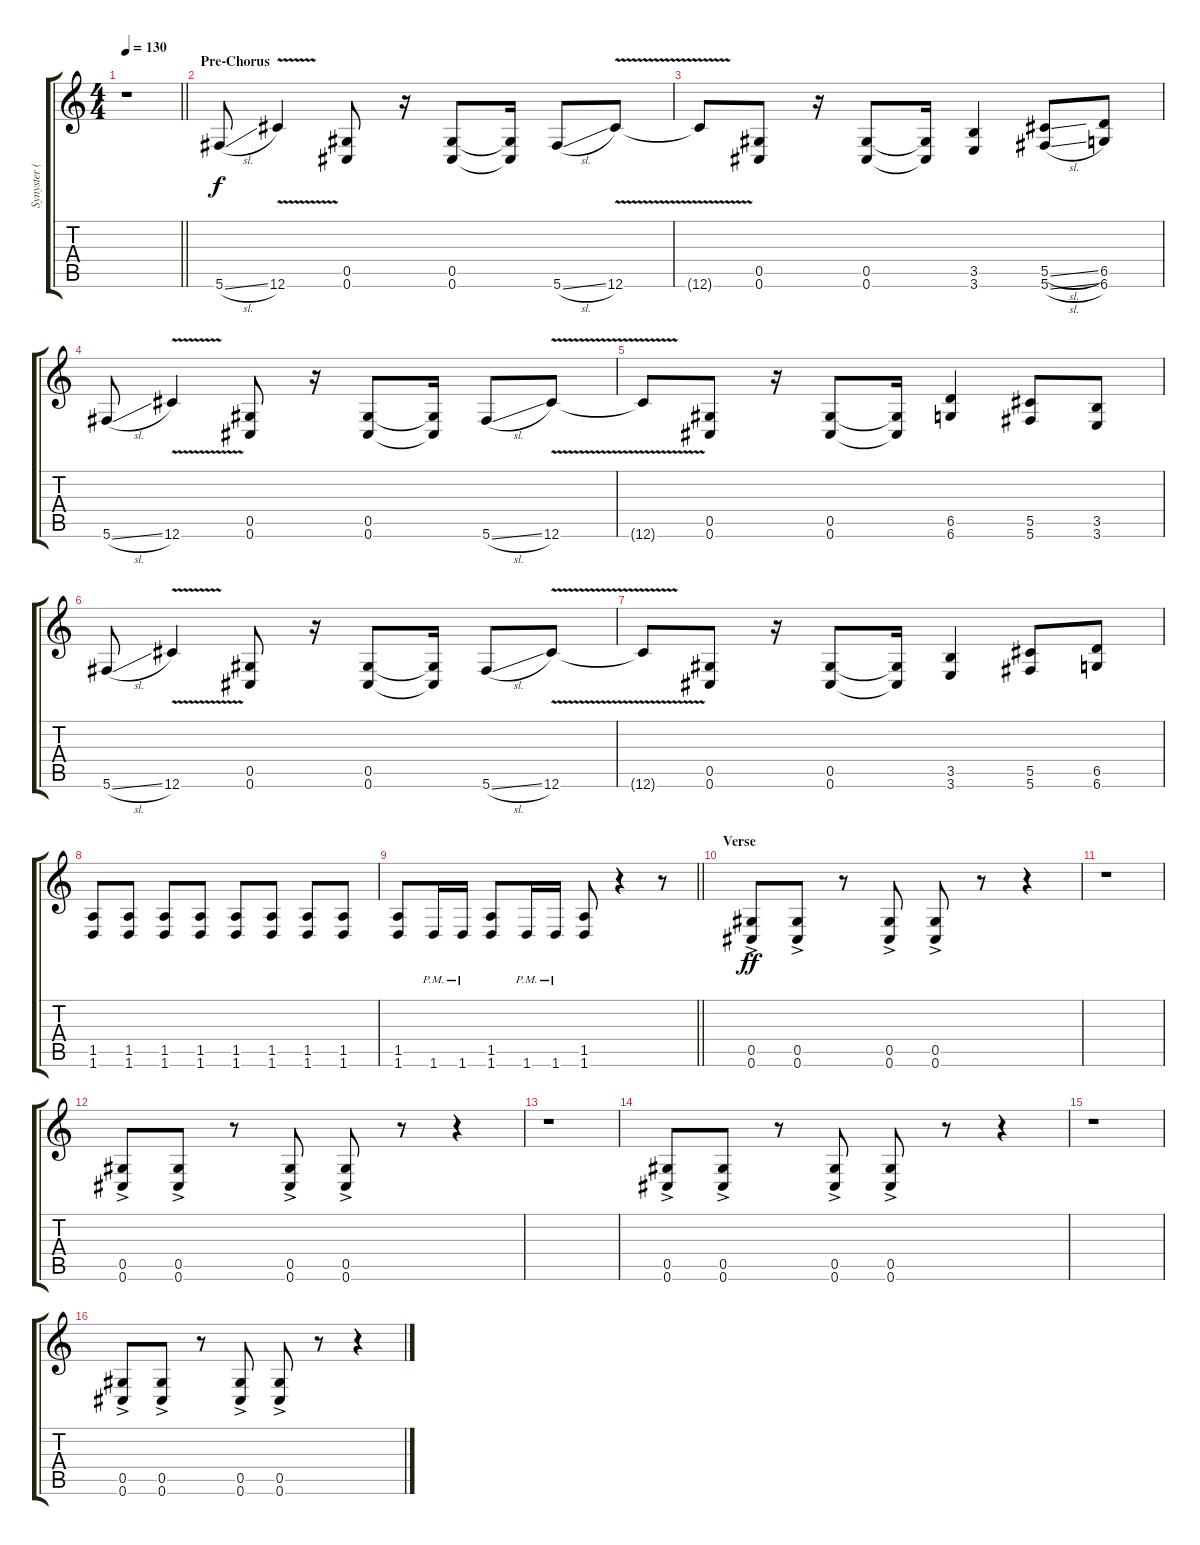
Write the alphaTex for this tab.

\track ("Synyster ( Rhy Gtr )" "Synyster (") {instrument distortionguitar}
\staff {score tabs}
\tuning (Eb4 Bb3 Gb3 Db3 Ab2 Db2) {hide}
\ts (4 4)
\tempo 130
\clef g2
\barLineRight lightlight
\ks c
r.1{dy ff} |
\section ("" "Pre-Chorus")
5.6{sl}.8{dy f} 12.6{v}.4 (0.5 0.6).8 r.16 (0.5 0.6).8 (0.5{t} 0.6{t}).16 5.6{sl}.8 12.6{v}.8 |
12.6{t}.8 (0.5 0.6).8 r.16 (0.5 0.6).8 (0.5{t} 0.6{t}).16 (3.5 3.6).4 (5.5{sl} 5.6{sl}).8 (6.5 6.6).8 |
5.6{sl}.8 12.6{v}.4 (0.5 0.6).8 r.16 (0.5 0.6).8 (0.5{t} 0.6{t}).16 5.6{sl}.8 12.6{v}.8 |
12.6{t}.8 (0.5 0.6).8 r.16 (0.5 0.6).8 (0.5{t} 0.6{t}).16 (6.5 6.6).4 (5.5 5.6).8 (3.5 3.6).8 |
5.6{sl}.8 12.6{v}.4 (0.5 0.6).8 r.16 (0.5 0.6).8 (0.5{t} 0.6{t}).16 5.6{sl}.8 12.6{v}.8 |
12.6{t}.8 (0.5 0.6).8 r.16 (0.5 0.6).8 (0.5{t} 0.6{t}).16 (3.5 3.6).4 (5.5 5.6).8 (6.5 6.6).8 |
(1.5 1.6).8 (1.5 1.6).8 (1.5 1.6).8 (1.5 1.6).8 (1.5 1.6).8 (1.5 1.6).8 (1.5 1.6).8 (1.5 1.6).8 |
\barLineRight lightlight
(1.5 1.6).8 1.6{pm}.16 1.6{pm}.16 (1.5 1.6).8 1.6{pm}.16 1.6{pm}.16 (1.5 1.6).8 r.4 r.8 |
\section ("" "Verse")
(0.5{ac} 0.6{ac}).8{dy ff} (0.5{ac} 0.6{ac}).8 r.8 (0.5{ac} 0.6{ac}).8 (0.5{ac} 0.6{ac}).8 r.8 r.4 |
r.1 |
(0.5{ac} 0.6{ac}).8 (0.5{ac} 0.6{ac}).8 r.8 (0.5{ac} 0.6{ac}).8 (0.5{ac} 0.6{ac}).8 r.8 r.4 |
r.1 |
(0.5{ac} 0.6{ac}).8 (0.5{ac} 0.6{ac}).8 r.8 (0.5{ac} 0.6{ac}).8 (0.5{ac} 0.6{ac}).8 r.8 r.4 |
r.1 |
(0.5{ac} 0.6{ac}).8 (0.5{ac} 0.6{ac}).8 r.8 (0.5{ac} 0.6{ac}).8 (0.5{ac} 0.6{ac}).8 r.8 r.4
